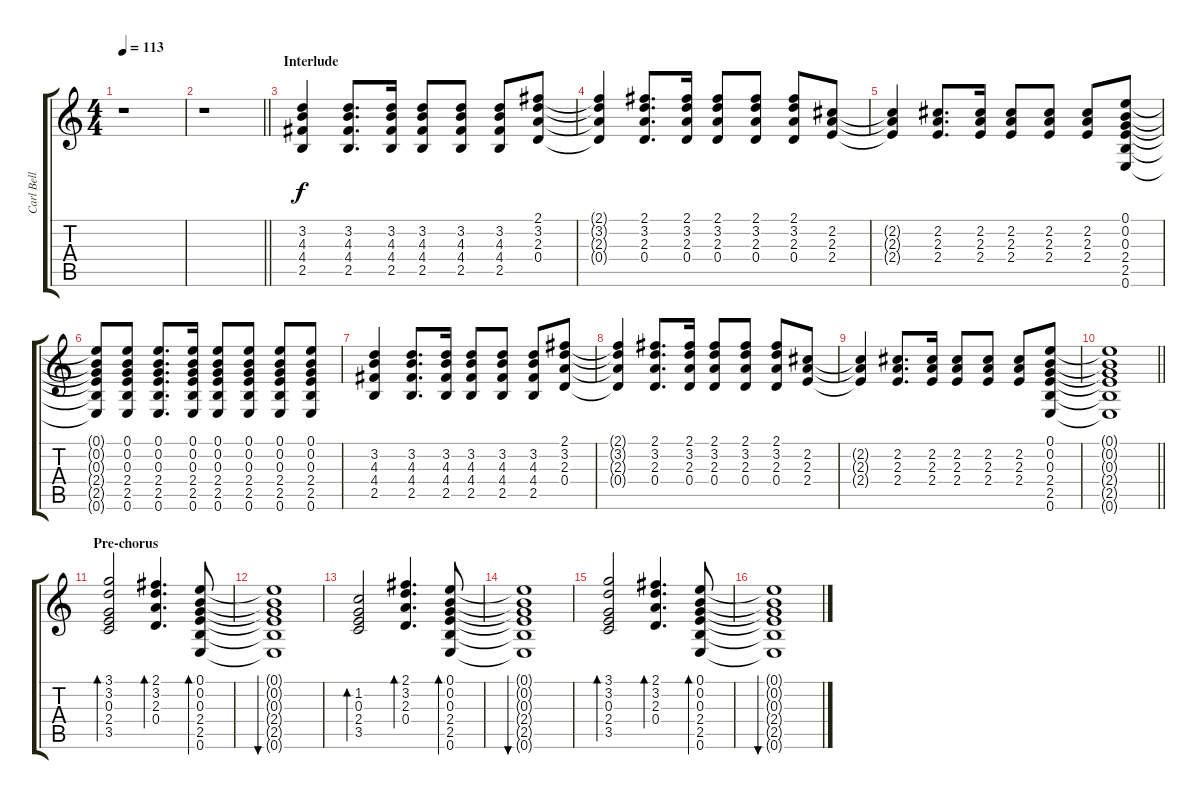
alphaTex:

\track ("Carl Bell (Rhythm Guitar)" "Carl Bell ") {instrument acousticguitarsteel}
\staff {score tabs}
\tuning (E4 B3 G3 D3 A2 E2) {hide}
\ts (4 4)
\tempo 113
\clef g2
\ks c
r.1{dy f} |
\barLineRight lightlight
r.1 |
\section ("" "Interlude")
(3.2 4.3 4.4 2.5).4{volume 13 instrument acousticguitarsteel} (3.2 4.3 4.4 2.5).8{d} (3.2 4.3 4.4 2.5).16 (3.2 4.3 4.4 2.5).8 (3.2 4.3 4.4 2.5).8 (3.2 4.3 4.4 2.5).8 (2.1 3.2 2.3 0.4).8 |
(2.1{t} 3.2{t} 2.3{t} 0.4{t}).4 (2.1 3.2 2.3 0.4).8{d} (2.1 3.2 2.3 0.4).16 (2.1 3.2 2.3 0.4).8 (2.1 3.2 2.3 0.4).8 (2.1 3.2 2.3 0.4).8 (2.2 2.3 2.4).8 |
(2.2{t} 2.3{t} 2.4{t}).4 (2.2 2.3 2.4).8{d} (2.2 2.3 2.4).16 (2.2 2.3 2.4).8 (2.2 2.3 2.4).8 (2.2 2.3 2.4).8 (0.1 0.2 0.3 2.4 2.5 0.6).8 |
(0.1{t} 0.2{t} 0.3{t} 2.4{t} 2.5{t} 0.6{t}).8 (0.1 0.2 0.3 2.4 2.5 0.6).8 (0.1 0.2 0.3 2.4 2.5 0.6).8{d} (0.1 0.2 0.3 2.4 2.5 0.6).16 (0.1 0.2 0.3 2.4 2.5 0.6).8 (0.1 0.2 0.3 2.4 2.5 0.6).8 (0.1 0.2 0.3 2.4 2.5 0.6).8 (0.1 0.2 0.3 2.4 2.5 0.6).8 |
(3.2 4.3 4.4 2.5).4 (3.2 4.3 4.4 2.5).8{d} (3.2 4.3 4.4 2.5).16 (3.2 4.3 4.4 2.5).8 (3.2 4.3 4.4 2.5).8 (3.2 4.3 4.4 2.5).8 (2.1 3.2 2.3 0.4).8 |
(2.1{t} 3.2{t} 2.3{t} 0.4{t}).4 (2.1 3.2 2.3 0.4).8{d} (2.1 3.2 2.3 0.4).16 (2.1 3.2 2.3 0.4).8 (2.1 3.2 2.3 0.4).8 (2.1 3.2 2.3 0.4).8 (2.2 2.3 2.4).8 |
(2.2{t} 2.3{t} 2.4{t}).4 (2.2 2.3 2.4).8{d} (2.2 2.3 2.4).16 (2.2 2.3 2.4).8 (2.2 2.3 2.4).8 (2.2 2.3 2.4).8 (0.1 0.2 0.3 2.4 2.5 0.6).8 |
\barLineRight lightlight
(0.1{t} 0.2{t} 0.3{t} 2.4{t} 2.5{t} 0.6{t}).1 |
\section ("" "Pre-chorus")
(3.1 3.2 0.3 2.4 3.5).2{bd 120} (2.1 3.2 2.3 0.4).4{d bd 120} (0.1 0.2 0.3 2.4 2.5 0.6).8{bd 120} |
(0.1{t} 0.2{t} 0.3{t} 2.4{t} 2.5{t} 0.6{t}).1{bu 120} |
(1.2 0.3 2.4 3.5).2{bd 120} (2.1 3.2 2.3 0.4).4{d bd 120} (0.1 0.2 0.3 2.4 2.5 0.6).8{bd 120} |
(0.1{t} 0.2{t} 0.3{t} 2.4{t} 2.5{t} 0.6{t}).1{bu 120} |
(3.1 3.2 0.3 2.4 3.5).2{bd 120} (2.1 3.2 2.3 0.4).4{d bd 120} (0.1 0.2 0.3 2.4 2.5 0.6).8{bd 120} |
(0.1{t} 0.2{t} 0.3{t} 2.4{t} 2.5{t} 0.6{t}).1{bu 120}
